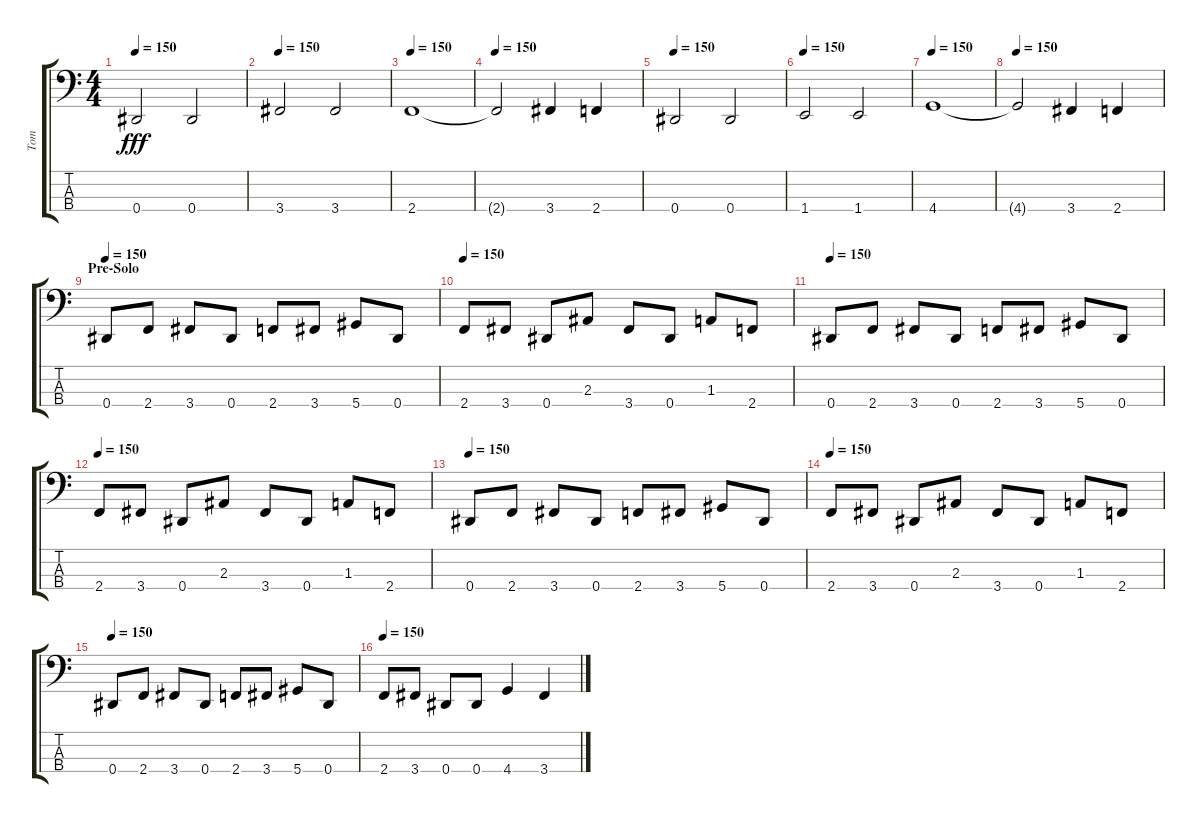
\track ("Tom" "Tom") {instrument electricbasspick}
\staff {score tabs}
\tuning (Gb2 Db2 Ab1 Eb1) {hide}
\ts (4 4)
\tempo 150
\clef f4
\ks c
0.4.2{dy fff} 0.4.2 |
\tempo 150
3.4.2 3.4.2 |
\tempo 150
2.4.1 |
\tempo 150
2.4{t}.2 3.4.4 2.4.4 |
\tempo 150
0.4.2 0.4.2 |
\tempo 150
1.4.2 1.4.2 |
\tempo 150
4.4.1 |
\tempo 150
4.4{t}.2 3.4.4 2.4.4 |
\section ("" "Pre-Solo")
\tempo 150
0.4.8 2.4.8 3.4.8 0.4.8 2.4.8 3.4.8 5.4.8 0.4.8 |
\tempo 150
2.4.8 3.4.8 0.4.8 2.3.8 3.4.8 0.4.8 1.3.8 2.4.8 |
\tempo 150
0.4.8 2.4.8 3.4.8 0.4.8 2.4.8 3.4.8 5.4.8 0.4.8 |
\tempo 150
2.4.8 3.4.8 0.4.8 2.3.8 3.4.8 0.4.8 1.3.8 2.4.8 |
\tempo 150
0.4.8 2.4.8 3.4.8 0.4.8 2.4.8 3.4.8 5.4.8 0.4.8 |
\tempo 150
2.4.8 3.4.8 0.4.8 2.3.8 3.4.8 0.4.8 1.3.8 2.4.8 |
\tempo 150
0.4.8 2.4.8 3.4.8 0.4.8 2.4.8 3.4.8 5.4.8 0.4.8 |
\tempo 150
2.4.8 3.4.8 0.4.8 0.4.8 4.4.4 3.4.4
